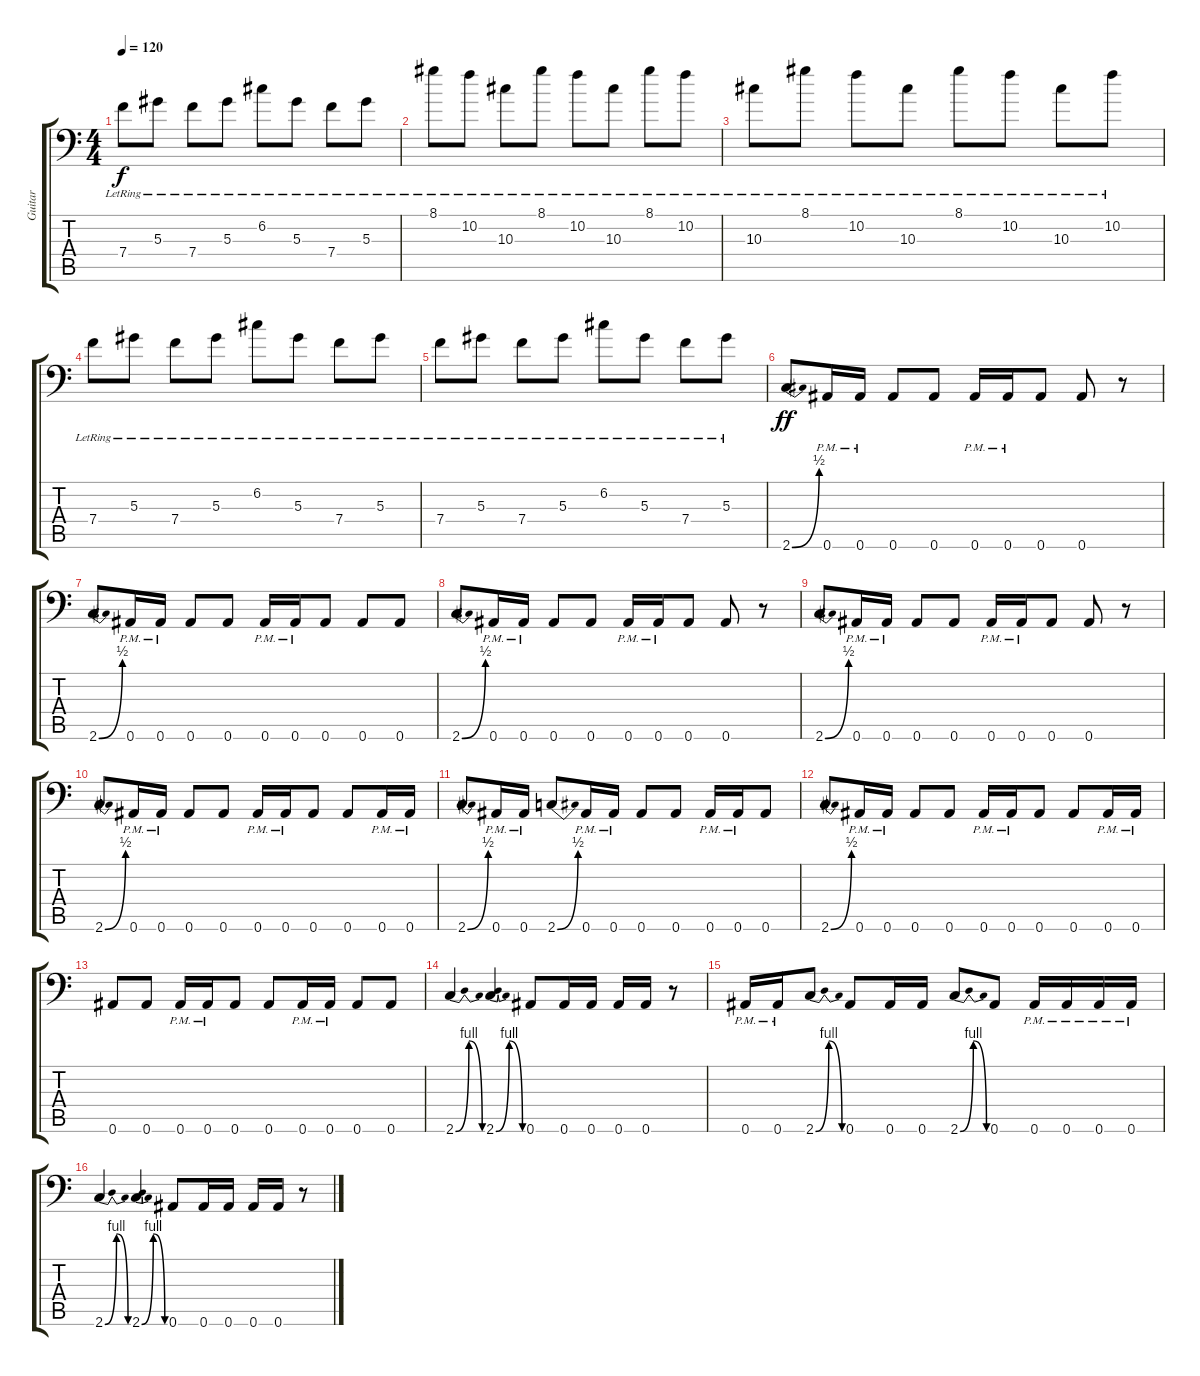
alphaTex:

\track ("Guitar" "Guitar") {instrument distortionguitar}
\staff {score tabs}
\tuning (C4 G3 Eb3 Bb2 F2 Bb1) {hide}
\ts (4 4)
\tempo 120
\clef f4
\ks c
7.4{lr}.8{dy f} 5.3{lr}.8 7.4{lr}.8 5.3{lr}.8 6.2{lr}.8 5.3{lr}.8 7.4{lr}.8 5.3{lr}.8 |
8.1{lr}.8 10.2{lr}.8 10.3{lr}.8 8.1{lr}.8 10.2{lr}.8 10.3{lr}.8 8.1{lr}.8 10.2{lr}.8 |
10.3{lr}.8 8.1{lr}.8 10.2{lr}.8 10.3{lr}.8 8.1{lr}.8 10.2{lr}.8 10.3{lr}.8 10.2{lr}.8 |
7.4{lr}.8 5.3{lr}.8 7.4{lr}.8 5.3{lr}.8 6.2{lr}.8 5.3{lr}.8 7.4{lr}.8 5.3{lr}.8 |
7.4{lr}.8 5.3{lr}.8 7.4{lr}.8 5.3{lr}.8 6.2{lr}.8 5.3{lr}.8 7.4{lr}.8 5.3{lr}.8 |
2.6{be (bend 0 0 60 2)}.8{dy ff} 0.6{pm}.16 0.6{pm}.16 0.6.8 0.6.8 0.6{pm}.16 0.6{pm}.16 0.6.8 0.6.8 r.8 |
2.6{be (bend 0 0 60 2)}.8 0.6{pm}.16 0.6{pm}.16 0.6.8 0.6.8 0.6{pm}.16 0.6{pm}.16 0.6.8 0.6.8 0.6.8 |
2.6{be (bend 0 0 60 2)}.8 0.6{pm}.16 0.6{pm}.16 0.6.8 0.6.8 0.6{pm}.16 0.6{pm}.16 0.6.8 0.6.8 r.8 |
2.6{be (bend 0 0 60 2)}.8 0.6{pm}.16 0.6{pm}.16 0.6.8 0.6.8 0.6{pm}.16 0.6{pm}.16 0.6.8 0.6.8 r.8 |
2.6{be (bend 0 0 60 2)}.8 0.6{pm}.16 0.6{pm}.16 0.6.8 0.6.8 0.6{pm}.16 0.6{pm}.16 0.6.8 0.6.8 0.6{pm}.16 0.6{pm}.16 |
2.6{be (bend 0 0 60 2)}.8 0.6{pm}.16 0.6{pm}.16 2.6{be (bend 0 0 60 2)}.8 0.6{pm}.16 0.6{pm}.16 0.6.8 0.6.8 0.6{pm}.16 0.6{pm}.16 0.6.8 |
2.6{be (bend 0 0 60 2)}.8 0.6{pm}.16 0.6{pm}.16 0.6.8 0.6.8 0.6{pm}.16 0.6{pm}.16 0.6.8 0.6.8 0.6{pm}.16 0.6{pm}.16 |
0.6.8 0.6.8 0.6{pm}.16 0.6{pm}.16 0.6.8 0.6.8 0.6{pm}.16 0.6{pm}.16 0.6.8 0.6.8 |
2.6{be (bendrelease 0 0 15 4 15 4 60 0)}.4 2.6{be (bendrelease 0 0 15 4 15 4 60 0)}.4 0.6.8 0.6.16 0.6.16 0.6.16 0.6.16 r.8 |
0.6{pm}.16 0.6{pm}.16 2.6{be (bendrelease 0 0 15 4 15 4 60 0)}.8 0.6.8 0.6.16 0.6.16 2.6{be (bendrelease 0 0 15 4 15 4 60 0)}.8 0.6.8 0.6{pm}.16 0.6{pm}.16 0.6{pm}.16 0.6{pm}.16 |
2.6{be (bendrelease 0 0 15 4 15 4 60 0)}.4 2.6{be (bendrelease 0 0 15 4 15 4 60 0)}.4 0.6.8 0.6.16 0.6.16 0.6.16 0.6.16 r.8
